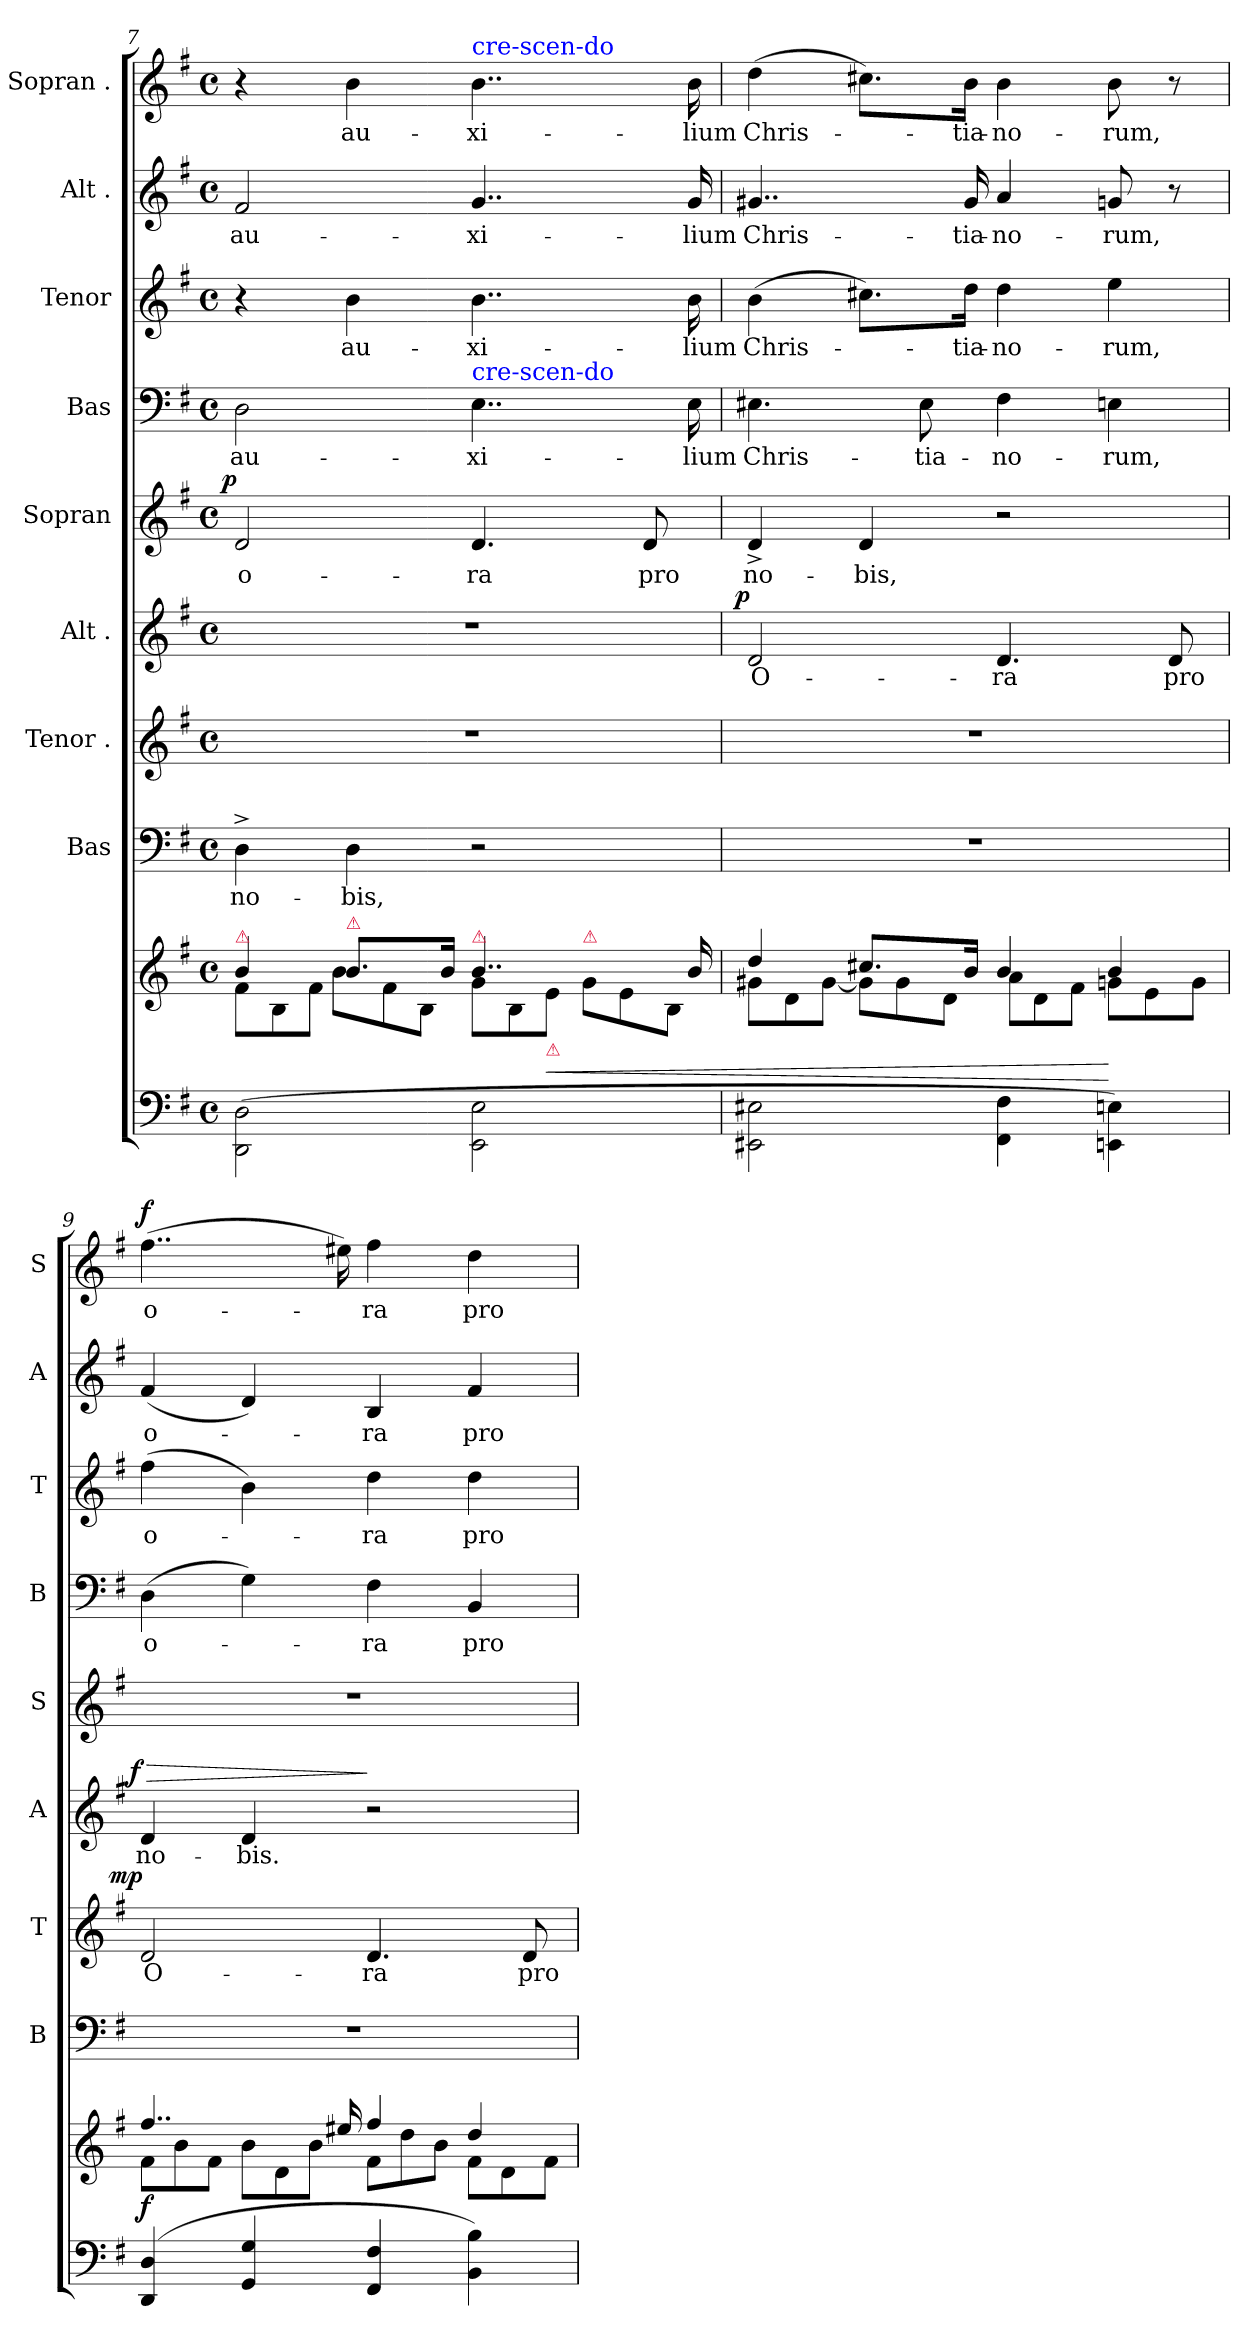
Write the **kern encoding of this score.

**kern	**kern	**dynam	**kern	**text	**kern	**text	**dynam	**kern	**text	**dynam	**kern	**text	**dynam	**kern	**text	**kern	**text	**kern	**text	**kern	**text	**dynam
*part9	*part9	*part9	*part8	*part8	*part7	*part7	*part7	*part6	*part6	*part6	*part5	*part5	*part5	*part4	*part4	*part3	*part3	*part2	*part2	*part1	*part1	*part1
*staff10	*staff9	*staff9/10	*staff8	*staff8	*staff7	*staff7	*staff7	*staff6	*staff6	*staff6	*staff5	*staff5	*staff5	*staff4	*staff4	*staff3	*staff3	*staff2	*staff2	*staff1	*staff1	*staff1
*	*	*	*I"Bas	*	*I"Tenor .	*	*	*I"Alt .	*	*	*I"Sopran	*	*	*I"Bas	*	*I"Tenor	*	*I"Alt .	*	*I"Sopran .	*	*
*	*	*	*I'B	*	*I'T	*	*	*I'A	*	*	*I'S	*	*	*I'B	*	*I'T	*	*I'A	*	*I'S	*	*
*clefF4	*clefG2	*	*clefF4	*	*clefG2	*	*	*clefG2	*	*	*clefG2	*	*	*clefF4	*	*clefG2	*	*clefG2	*	*clefG2	*	*
*	*	*	*	*	*ITrd8c12	*	*	*	*	*	*	*	*	*	*	*ITrd8c12	*	*	*	*	*	*
*k[f#]	*k[f#]	*	*k[f#]	*	*k[f#]	*	*	*k[f#]	*	*	*k[f#]	*	*	*k[f#]	*	*k[f#]	*	*k[f#]	*	*k[f#]	*	*
*M4/4	*M4/4	*	*M4/4	*	*M4/4	*	*	*M4/4	*	*	*M4/4	*	*	*M4/4	*	*M4/4	*	*M4/4	*	*M4/4	*	*
*met(c)	*met(c)	*	*met(c)	*	*met(c)	*	*	*met(c)	*	*	*met(c)	*	*	*met(c)	*	*met(c)	*	*met(c)	*	*met(c)	*	*
=7	=7	=7	=7	=7	=7	=7	=7	=7	=7	=7	=7	=7	=7	=7	=7	=7	=7	=7	=7	=7	=7	=7
*	*^	*	*	*	*	*	*	*	*	*	*	*	*	*	*	*	*	*	*	*	*	*
*	*	*Xtuplet	*	*	*	*	*	*	*	*	*	*	*	*	*	*	*	*	*	*	*	*	*
!	!LO:TX:a:color=crimson:t=⚠	!	!	!	!	!	!	!	!	!	!	!	!	!	!	!	!	!	!	!	!	!	!
!	!	!	!	!	!	!	!	!	!	!	!	!	!	!LO:DY:a:rj	!	!	!	!	!	!	!	!	!
(<2DD\ 2D\	4b/	12f#\L	.	4D^\	no-	1r	.	.	1r	.	.	2d/	o-	p	2D\	au-	4r	.	2f#/	au-	4r	.	.
.	.	12B/	.	.	.	.	.	.	.	.	.	.	.	.	.	.	.	.	.	.	.	.	.
.	.	12f#\J	.	.	.	.	.	.	.	.	.	.	.	.	.	.	.	.	.	.	.	.	.
!	!LO:TX:a:color=crimson:t=⚠	!	!	!	!	!	!	!	!	!	!	!	!	!	!	!	!	!	!	!	!	!	!
.	8.b/L	12b\L	.	4D\	-bis,	.	.	.	.	.	.	.	.	.	.	.	4B\	au-	.	.	4b\	au-	.
.	.	12f#\	.	.	.	.	.	.	.	.	.	.	.	.	.	.	.	.	.	.	.	.	.
.	.	12B/J	.	.	.	.	.	.	.	.	.	.	.	.	.	.	.	.	.	.	.	.	.
.	16b/Jk	.	.	.	.	.	.	.	.	.	.	.	.	.	.	.	.	.	.	.	.	.	.
!	!	!	!	!	!	!	!	!	!	!	!	!	!	!	!	!	!	!	!	!	!LO:TX:a:color=blue:t=cre-scen-do	!	!
!	!	!	!	!	!	!	!	!	!	!	!	!	!	!	!LO:TX:a:color=blue:t=cre-scen-do	!	!	!	!	!	!	!	!
!	!LO:TX:a:color=crimson:t=⚠	!	!	!	!	!	!	!	!	!	!	!	!	!	!	!	!	!	!	!	!	!	!
2EE\ 2E\	4..b/	12g\L	.	2r	.	.	.	.	.	.	.	4.d/	-ra	.	4..E\	-xi-	4..B\	-xi-	4..g/	-xi-	4..b\	-xi-	.
.	.	12B/	.	.	.	.	.	.	.	.	.	.	.	.	.	.	.	.	.	.	.	.	.
!	!	!LO:TX:b:color=crimson:t=⚠	!	!	!	!	!	!	!	!	!	!	!	!	!	!	!	!	!	!	!	!	!
.	.	12e\J	<	.	.	.	.	.	.	.	.	.	.	.	.	.	.	.	.	.	.	.	.
!	!	!LO:TX:a:color=crimson:t=⚠	!	!	!	!	!	!	!	!	!	!	!	!	!	!	!	!	!	!	!	!	!
.	.	12g\L	.	.	.	.	.	.	.	.	.	.	.	.	.	.	.	.	.	.	.	.	.
.	.	12e\	.	.	.	.	.	.	.	.	.	.	.	.	.	.	.	.	.	.	.	.	.
.	.	.	.	.	.	.	.	.	.	.	.	8d/	pro	.	.	.	.	.	.	.	.	.	.
.	.	12B/J	.	.	.	.	.	.	.	.	.	.	.	.	.	.	.	.	.	.	.	.	.
.	16b/	.	.	.	.	.	.	.	.	.	.	.	.	.	16E\	-lium	16B\	-lium	16g/	-lium	16b\	-lium	.
=8	=8	=8	=8	=8	=8	=8	=8	=8	=8	=8	=8	=8	=8	=8	=8	=8	=8	=8	=8	=8	=8	=8	=8
!	!	!	!	!	!	!	!	!	!	!	!LO:DY:a:rj	!	!	!	!	!	!	!	!	!	!	!	!
2EE#X\ 2E#X\	4dd/	12g#X\L	.	1r	.	1r	.	.	2d/	O-	p	4d^>/	no-	.	4.E#X\	Chris-	(4B\	Chris-	4..g#X/	Chris-	(4dd\	Chris-	.
.	.	12d\	.	.	.	.	.	.	.	.	.	.	.	.	.	.	.	.	.	.	.	.	.
.	.	[12g#\J	.	.	.	.	.	.	.	.	.	.	.	.	.	.	.	.	.	.	.	.	.
.	8.cc#X/L	12g#\L]	.	.	.	.	.	.	.	.	.	4d/	-bis,	.	.	.	8.c#X\L)	.	.	.	8.cc#X\L)	.	.
.	.	12g#\	.	.	.	.	.	.	.	.	.	.	.	.	.	.	.	.	.	.	.	.	.
.	.	.	.	.	.	.	.	.	.	.	.	.	.	.	8E#\	-tia-	.	.	.	.	.	.	.
.	.	12d\J	.	.	.	.	.	.	.	.	.	.	.	.	.	.	.	.	.	.	.	.	.
.	16b/Jk	.	.	.	.	.	.	.	.	.	.	.	.	.	.	.	16d\Jk	-tia-	16g#/	-tia-	16b\Jk	-tia-	.
4FF#\ 4F#\	4b/	12a\L	.	.	.	.	.	.	4.d/	-ra	.	2r	.	.	4F#\	-no-	4d\	-no-	4a/	-no-	4b\	-no-	.
.	.	12d\	.	.	.	.	.	.	.	.	.	.	.	.	.	.	.	.	.	.	.	.	.
.	.	12f#\J	.	.	.	.	.	.	.	.	.	.	.	.	.	.	.	.	.	.	.	.	.
4EEn\ 4En\)	4b/	12gn\L	[	.	.	.	.	.	.	.	.	.	.	.	4En\	-rum,	4e\	-rum,	8gn/	-rum,	8b\	-rum,	.
.	.	12e\	.	.	.	.	.	.	.	.	.	.	.	.	.	.	.	.	.	.	.	.	.
.	.	.	.	.	.	.	.	.	8d/	pro	.	.	.	.	.	.	.	.	8r	.	8r	.	.
.	.	12g\J	.	.	.	.	.	.	.	.	.	.	.	.	.	.	.	.	.	.	.	.	.
=9	=9	=9	=9	=9	=9	=9	=9	=9	=9	=9	=9	=9	=9	=9	=9	=9	=9	=9	=9	=9	=9	=9	=9
!	!	!	!	!	!	!	!	!LO:DY:b:rj	!	!	!LO:HP:a	!	!	!	!	!	!	!	!	!	!	!	!
!	!	!	!	!	!	!	!	!	!	!	!LO:DY:n=1:a:rj	!	!	!	!	!	!	!	!	!	!	!	!LO:DY:a
(4DD/ 4D/	4..ff#/	12f#\L	f	1r	.	2D/	O-	mp	4d/	no-	> f	1r	.	.	(4D\	o-	(4f#\	o-	(4f#/	o-	(4..ff#\	o-	f
.	.	12b\	.	.	.	.	.	.	.	.	.	.	.	.	.	.	.	.	.	.	.	.	.
.	.	12f#\J	.	.	.	.	.	.	.	.	.	.	.	.	.	.	.	.	.	.	.	.	.
4GG/ 4G/	.	12b\L	.	.	.	.	.	.	4d/	-bis.	.	.	.	.	4G\)	.	4B\)	.	4d/)	.	.	.	.
.	.	12d\	.	.	.	.	.	.	.	.	.	.	.	.	.	.	.	.	.	.	.	.	.
.	.	12b\J	.	.	.	.	.	.	.	.	.	.	.	.	.	.	.	.	.	.	.	.	.
.	16ee#X/	.	.	.	.	.	.	.	.	.	.	.	.	.	.	.	.	.	.	.	16ee#X\)	.	.
4FF#/ 4F#/	4ff#/	12f#\L	.	.	.	4.D/	-ra	.	2r	.	]	.	.	.	4F#\	-ra	4d\	-ra	4B/	-ra	4ff#\	-ra	.
.	.	12dd\	.	.	.	.	.	.	.	.	.	.	.	.	.	.	.	.	.	.	.	.	.
.	.	12b\J	.	.	.	.	.	.	.	.	.	.	.	.	.	.	.	.	.	.	.	.	.
4BB\ 4B\)	4dd/	12f#\L	.	.	.	.	.	.	.	.	.	.	.	.	4BB/	pro	4d\	pro	4f#/	pro	4dd\	pro	.
.	.	12d\	.	.	.	.	.	.	.	.	.	.	.	.	.	.	.	.	.	.	.	.	.
.	.	.	.	.	.	8D/	pro	.	.	.	.	.	.	.	.	.	.	.	.	.	.	.	.
.	.	12f#\J	.	.	.	.	.	.	.	.	.	.	.	.	.	.	.	.	.	.	.	.	.
*	*v	*v	*	*	*	*	*	*	*	*	*	*	*	*	*	*	*	*	*	*	*	*	*
=	=	=	=	=	=	=	=	=	=	=	=	=	=	=	=	=	=	=	=	=	=	=
*-	*-	*-	*-	*-	*-	*-	*-	*-	*-	*-	*-	*-	*-	*-	*-	*-	*-	*-	*-	*-	*-	*-
